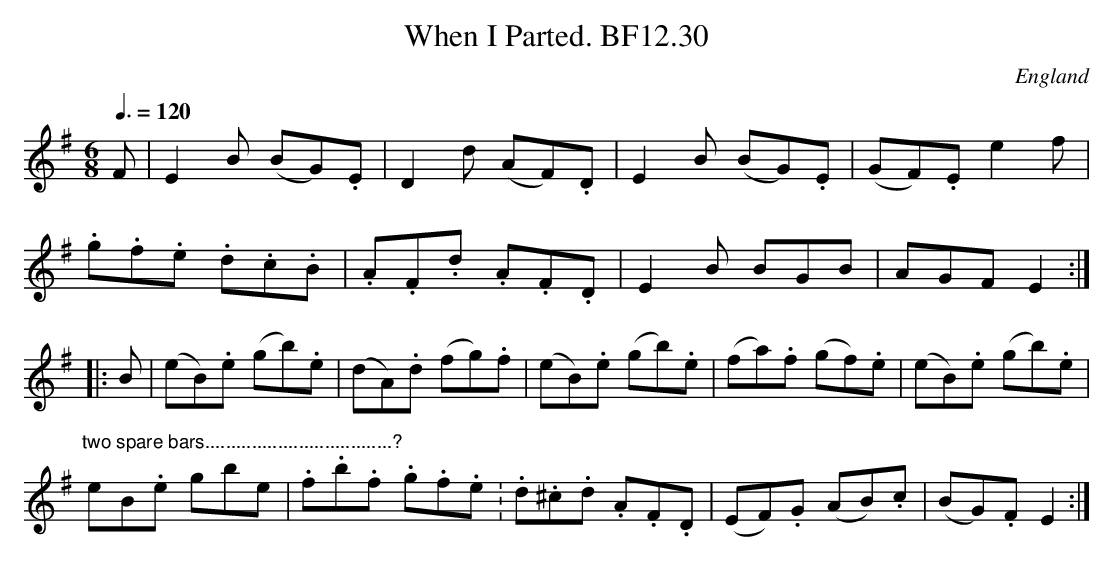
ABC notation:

X:1
T:When I Parted. BF12.30
M:6/8
L:1/8
Q:3/8=120
O:England
notC:In T.Browne's hand
K:G major
F|E2B (BG).E|D2d (AF).D|E2B (BG).E|(GF).Ee2f|!
.g.f.e .d.c.B|.A.F.d .A.F.D|E2B BGB|AGFE2:|!
|:B|(eB).e (gb).e|(dA).d (fg).f|(eB).e (gb).e|\
(fa).f (gf).e|(eB).e (gb).e|!
"^two spare bars....................................?"\
e-B.e g-be|.f.b.f .g.f.e.|\
.d.^c.d .A.F.D|(EF).G (AB).c|(BG).FE2:|
